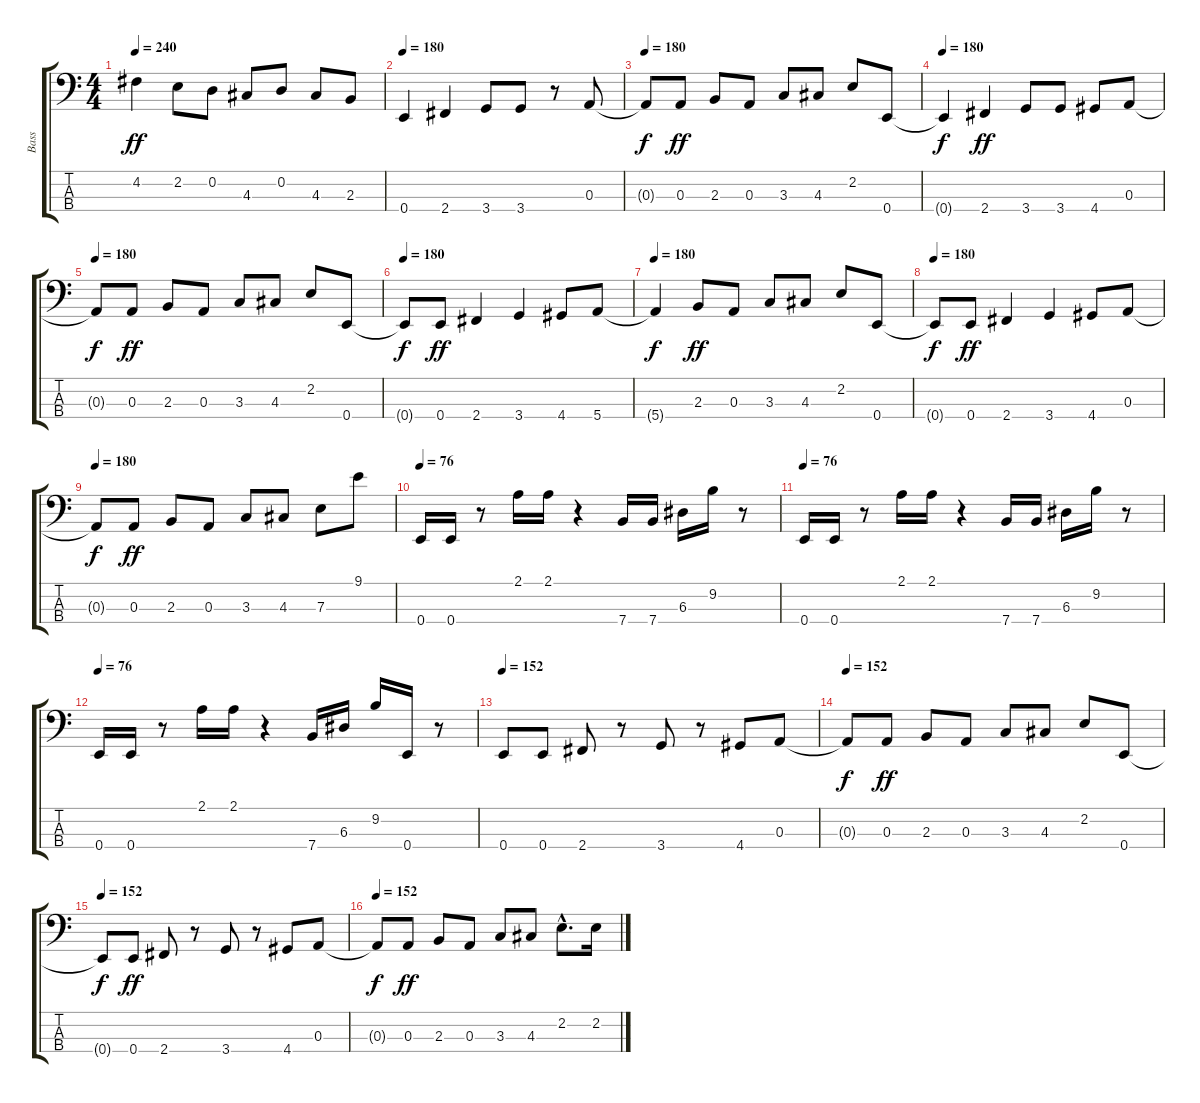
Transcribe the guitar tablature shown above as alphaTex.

\track ("Bass" "Bass") {instrument electricbassfinger}
\staff {score tabs}
\tuning (G2 D2 A1 E1) {hide}
\ts (4 4)
\tempo 240
\clef f4
\ks c
4.2.4{dy ff} 2.2.8 0.2.8 4.3.8 0.2.8 4.3.8 2.3.8 |
\tempo 180
0.4.4 2.4.4 3.4.8 3.4.8 r.8 0.3.8 |
\tempo 180
0.3{t}.8{dy f} 0.3.8{dy ff} 2.3.8 0.3.8 3.3.8 4.3.8 2.2.8 0.4.8 |
\tempo 180
0.4{t}.4{dy f} 2.4.4{dy ff} 3.4.8 3.4.8 4.4.8 0.3.8 |
\tempo 180
0.3{t}.8{dy f} 0.3.8{dy ff} 2.3.8 0.3.8 3.3.8 4.3.8 2.2.8 0.4.8 |
\tempo 180
0.4{t}.8{dy f} 0.4.8{dy ff} 2.4.4 3.4.4 4.4.8 5.4.8 |
\tempo 180
5.4{t}.4{dy f} 2.3.8{dy ff} 0.3.8 3.3.8 4.3.8 2.2.8 0.4.8 |
\tempo 180
0.4{t}.8{dy f} 0.4.8{dy ff} 2.4.4 3.4.4 4.4.8 0.3.8 |
\tempo 180
0.3{t}.8{dy f} 0.3.8{dy ff} 2.3.8 0.3.8 3.3.8 4.3.8 7.3.8 9.1.8 |
\tempo 76
0.4.16 0.4.16 r.8 2.1.16 2.1.16 r.4 7.4.16 7.4.16 6.3.16 9.2.16 r.8 |
\tempo 76
0.4.16 0.4.16 r.8 2.1.16 2.1.16 r.4 7.4.16 7.4.16 6.3.16 9.2.16 r.8 |
\tempo 76
0.4.16 0.4.16 r.8 2.1.16 2.1.16 r.4 7.4.16 6.3.16 9.2.16 0.4.16 r.8 |
\tempo 152
0.4.8 0.4.8 2.4.8 r.8 3.4.8 r.8 4.4.8 0.3.8 |
\tempo 152
0.3{t}.8{dy f} 0.3.8{dy ff} 2.3.8 0.3.8 3.3.8 4.3.8 2.2.8 0.4.8 |
\tempo 152
0.4{t}.8{dy f} 0.4.8{dy ff} 2.4.8 r.8 3.4.8 r.8 4.4.8 0.3.8 |
\tempo 152
0.3{t}.8{dy f} 0.3.8{dy ff} 2.3.8 0.3.8 3.3.8 4.3.8 2.2{hac}.8{d} 2.2.16
